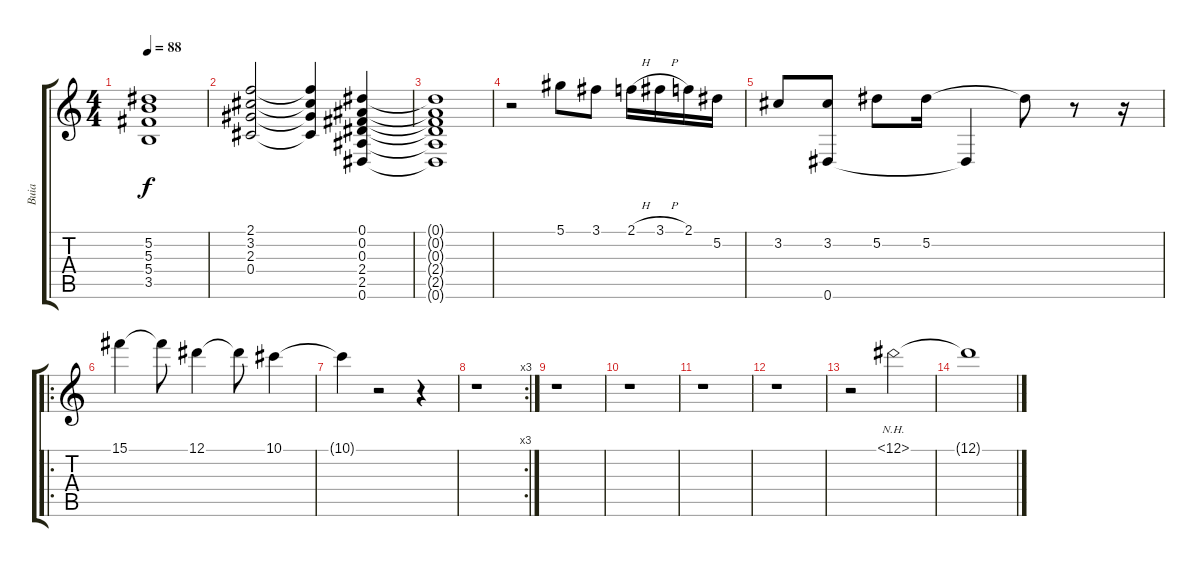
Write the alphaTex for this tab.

\track ("Buia" "Buia") {instrument acousticguitarnylon}
\staff {score tabs}
\tuning (Eb4 Bb3 Gb3 Db3 Ab2 Eb2) {hide}
\ts (4 4)
\tempo 88
\clef g2
\ks c
(5.2{t} 5.3{t} 5.4{t} 3.5{t}).1{dy f} |
(2.1 3.2 2.3 0.4).2 (2.1{t} 3.2{t} 2.3{t} 0.4{t}).4 (0.1 0.2 0.3 2.4 2.5 0.6).4 |
(0.1{t} 0.2{t} 0.3{t} 2.4{t} 2.5{t} 0.6{t}).1 |
r.2 5.1.8 3.1.8 2.1{h}.16 3.1{h}.16 2.1.16 5.2.16 |
3.2.8 (3.2 0.6).8 5.2.8 5.2.16 0.6{t}.4 5.2{t}.8 r.8 r.16 |
\ro
15.1.4 15.1{t}.8 12.1.4 12.1{t}.8 10.1.4 |
10.1{t}.4 r.2 r.4 |
\rc 3
r.1 |
r.1 |
r.1 |
r.1 |
r.1 |
r.2 12.1{nh}.2 |
12.1{t}.1
